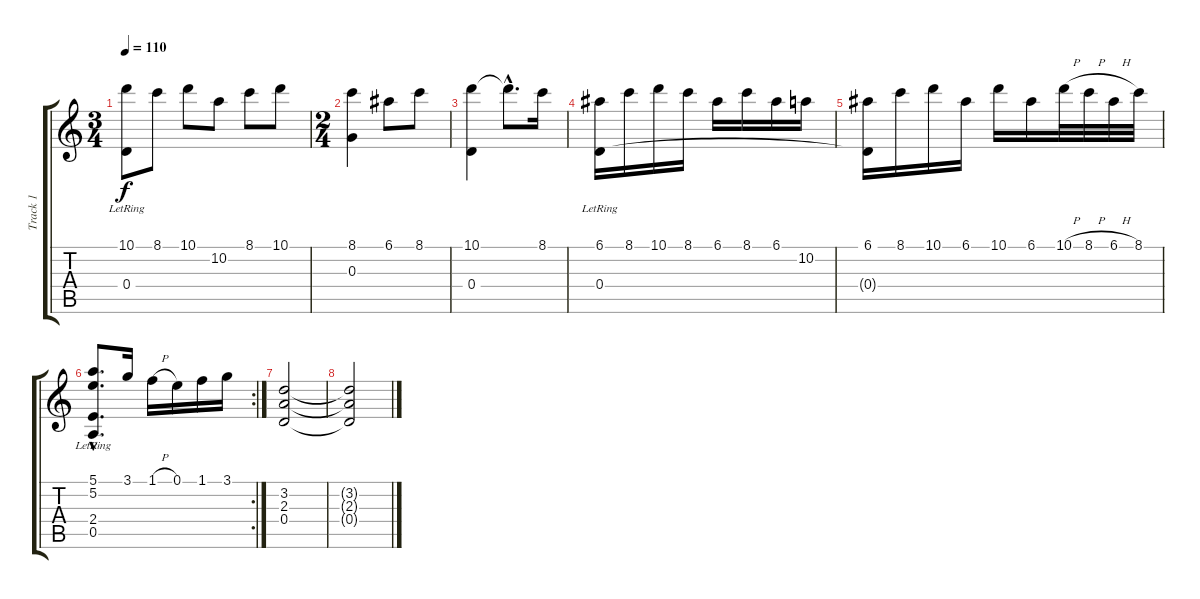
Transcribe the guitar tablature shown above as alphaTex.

\track ("Track 1" "Track 1") {instrument acousticguitarnylon}
\staff {score tabs}
\tuning (E4 B3 G3 D3 A2 E2) {hide}
\ts (3 4)
\tempo 110
\clef g2
\ks c
(10.1 0.4{lr}).8{dy f} 8.1.8 10.1.8 10.2.8 8.1.8 10.1.8 |
\ts (2 4)
(8.1 0.3).4 6.1.8 8.1.8 |
(10.1 0.4).4 10.1{hac t}.8{d} 8.1.16 |
(6.1 0.4{lr}).16 8.1.16 10.1.16 8.1.16 6.1.16 8.1.16 6.1.16 10.2.16 |
(6.1 0.4{t}).16 8.1.16 10.1.16 6.1.16 10.1.16 6.1.16 10.1{h}.32 8.1{h}.32 6.1{h}.32 8.1.32 |
\rc 2
(5.1{hac} 5.2{hac} 2.4{hac} 0.5{hac lr}).8{d} 3.1.16 1.1{h}.16 0.1.16 1.1.16 3.1.16 |
(3.2 2.3 0.4).2 |
(3.2{t} 2.3{t} 0.4{t}).2
